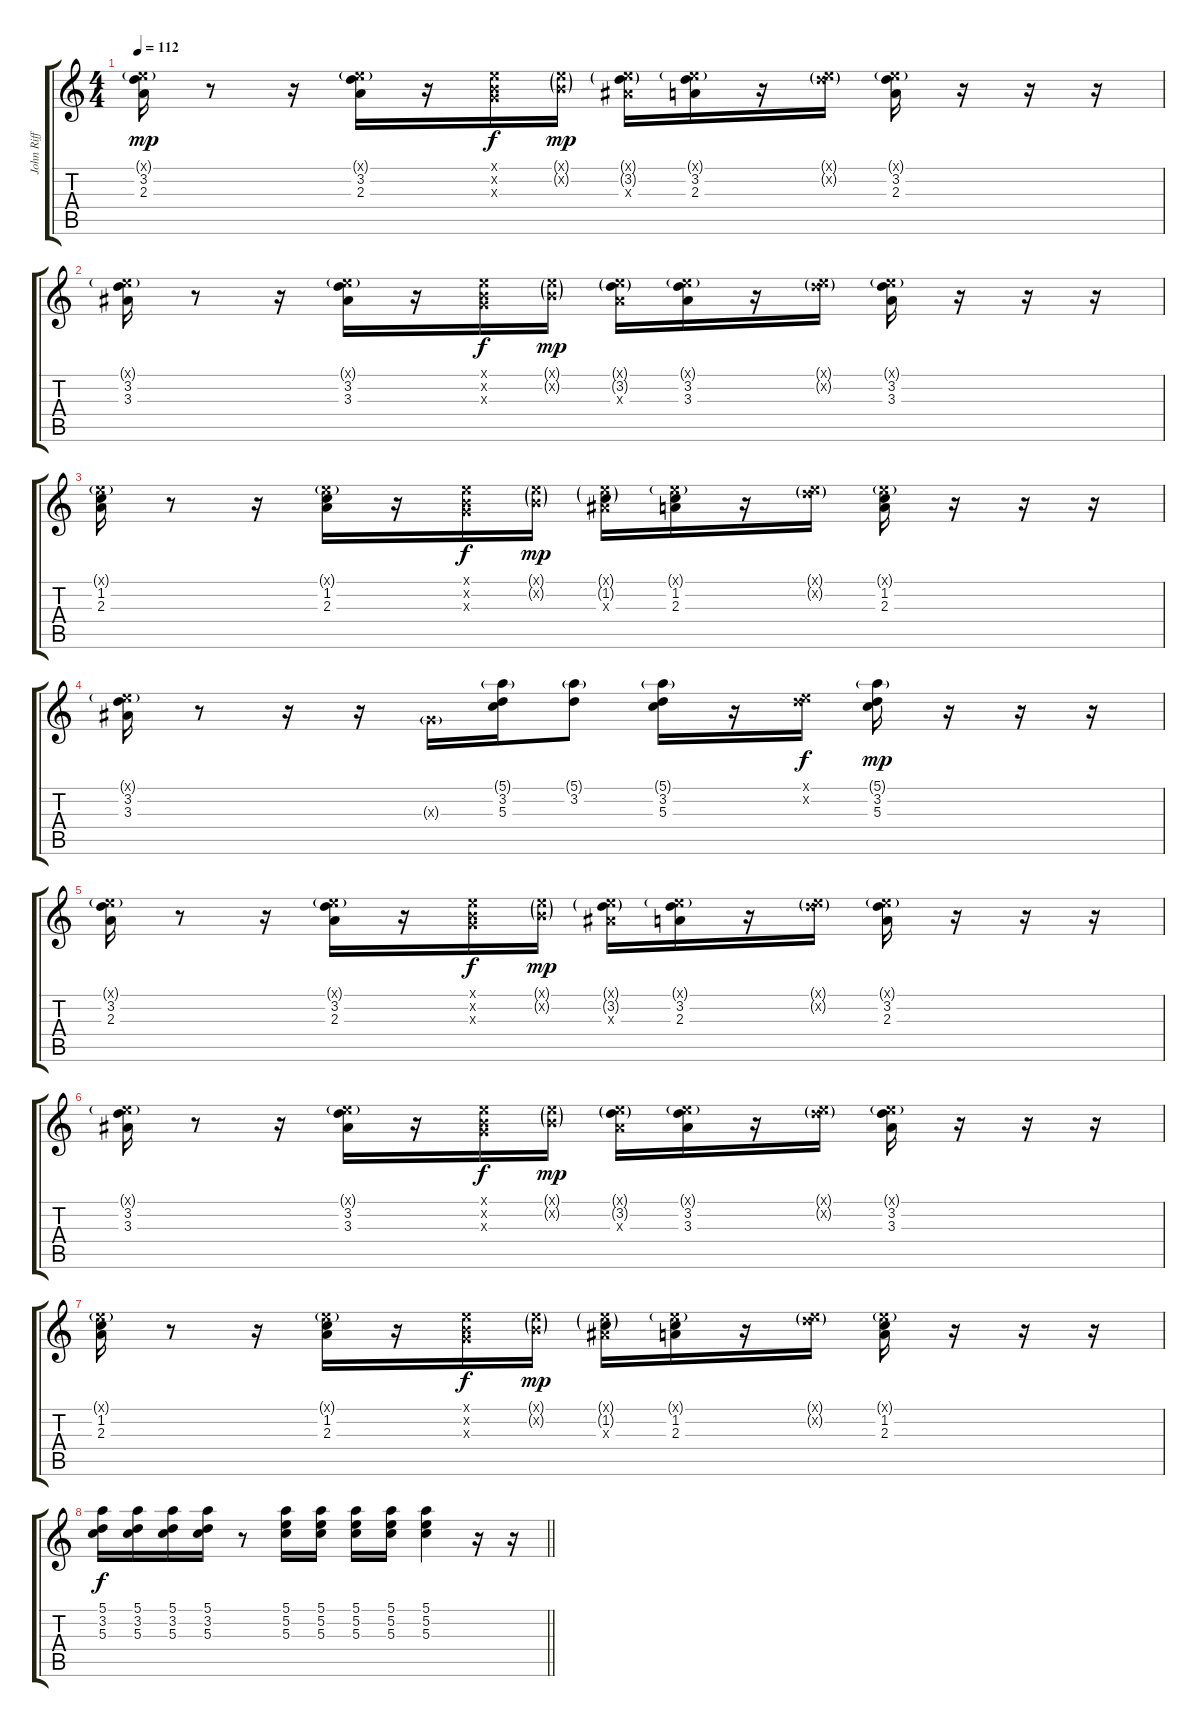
\track ("John Riff Guitar" "John Riff ") {instrument electricguitarclean}
\staff {score tabs}
\tuning (E4 B3 G3 D3 A2 E2) {hide}
\ts (4 4)
\tempo 112
\clef g2
\ks c
(0.1{g x} 3.2 2.3).16{dy mp} r.8 r.16 (0.1{g x} 3.2 2.3).16 r.16 (0.1{x} 0.2{x} 0.3{x}).16{dy f} (0.1{g x} 0.2{g x}).16{dy mp} (0.1{g x} 3.2{g} 3.3{x}).16 (0.1{g x} 3.2 2.3).16 r.16 (0.1{g x} 3.2{g x}).16 (0.1{g x} 3.2 2.3).16 r.16 r.16 r.16 |
(0.1{g x} 3.2 3.3).16 r.8 r.16 (0.1{g x} 3.2 3.3).16 r.16 (0.1{x} 0.2{x} 0.3{x}).16{dy f} (0.1{g x} 0.2{g x}).16{dy mp} (0.1{g x} 3.2{g} 3.3{x}).16 (0.1{g x} 3.2 3.3).16 r.16 (0.1{g x} 3.2{g x}).16 (0.1{g x} 3.2 3.3).16 r.16 r.16 r.16 |
(0.1{g x} 1.2 2.3).16 r.8 r.16 (0.1{g x} 1.2 2.3).16 r.16 (0.1{x} 0.2{x} 0.3{x}).16{dy f} (0.1{g x} 0.2{g x}).16{dy mp} (0.1{g x} 1.2{g} 3.3{x}).16 (0.1{g x} 1.2 2.3).16 r.16 (0.1{g x} 3.2{g x}).16 (0.1{g x} 1.2 2.3).16 r.16 r.16 r.16 |
(0.1{g x} 3.2 3.3).16 r.8 r.16 r.16 0.3{g x}.16 (5.1{g} 3.2 5.3).16 (5.1{g} 3.2).8 (5.1{g} 3.2 5.3).16 r.16 (0.1{x} 3.2{x}).16{dy f} (5.1{g} 3.2 5.3).16{dy mp} r.16 r.16 r.16 |
(0.1{g x} 3.2 2.3).16 r.8 r.16 (0.1{g x} 3.2 2.3).16 r.16 (0.1{x} 0.2{x} 0.3{x}).16{dy f} (0.1{g x} 0.2{g x}).16{dy mp} (0.1{g x} 3.2{g} 3.3{x}).16 (0.1{g x} 3.2 2.3).16 r.16 (0.1{g x} 3.2{g x}).16 (0.1{g x} 3.2 2.3).16 r.16 r.16 r.16 |
(0.1{g x} 3.2 3.3).16 r.8 r.16 (0.1{g x} 3.2 3.3).16 r.16 (0.1{x} 0.2{x} 0.3{x}).16{dy f} (0.1{g x} 0.2{g x}).16{dy mp} (0.1{g x} 3.2{g} 3.3{x}).16 (0.1{g x} 3.2 3.3).16 r.16 (0.1{g x} 3.2{g x}).16 (0.1{g x} 3.2 3.3).16 r.16 r.16 r.16 |
(0.1{g x} 1.2 2.3).16 r.8 r.16 (0.1{g x} 1.2 2.3).16 r.16 (0.1{x} 0.2{x} 0.3{x}).16{dy f} (0.1{g x} 0.2{g x}).16{dy mp} (0.1{g x} 1.2{g} 3.3{x}).16 (0.1{g x} 1.2 2.3).16 r.16 (0.1{g x} 3.2{g x}).16 (0.1{g x} 1.2 2.3).16 r.16 r.16 r.16 |
\barLineRight lightlight
(5.1 3.2 5.3).16{dy f} (5.1 3.2 5.3).16 (5.1 3.2 5.3).16 (5.1 3.2 5.3).16 r.8 (5.1 5.2 5.3).16 (5.1 5.2 5.3).16 (5.1 5.2 5.3).16 (5.1 5.2 5.3).16 (5.1 5.2 5.3).4 r.16 r.16
